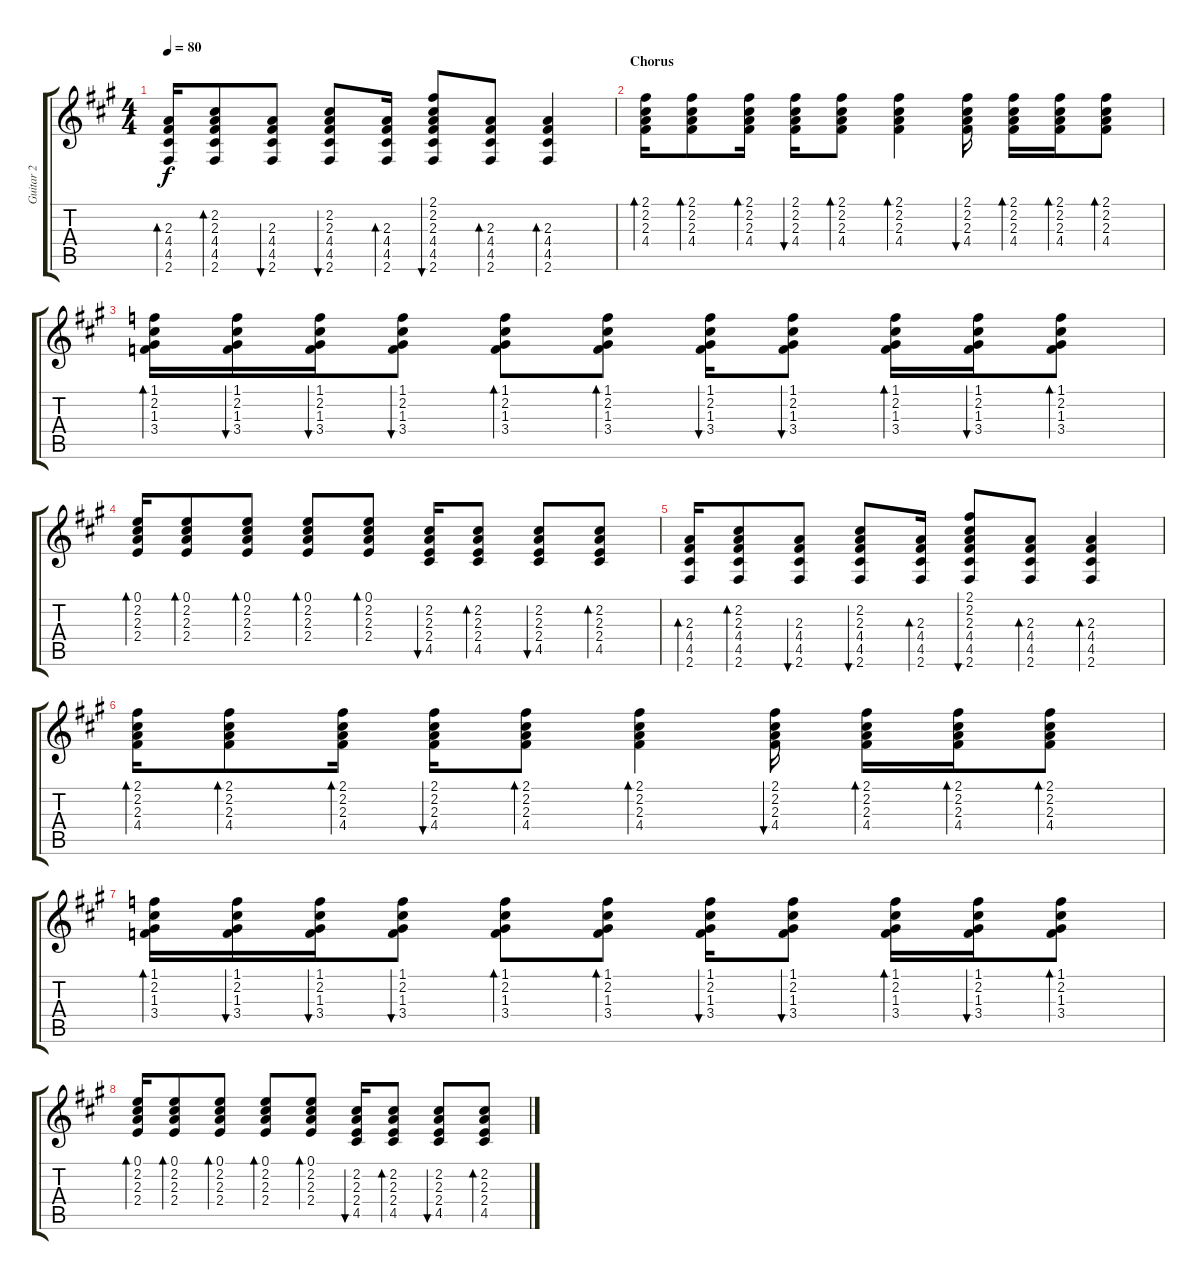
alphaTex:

\track ("Guitar 2" "Guitar 2") {instrument acousticguitarsteel}
\staff {score tabs}
\tuning (E4 B3 G3 D3 A2 E2) {hide}
\ts (4 4)
\tempo 80
\clef g2
\ks a
(2.3 4.4 4.5 2.6).16{bd 60 dy f} (2.2 2.3 4.4 4.5 2.6).8{bd 60} (2.3 4.4 4.5 2.6).8{bu 60} (2.2 2.3 4.4 4.5 2.6).8{bu 60} (2.3 4.4 4.5 2.6).16{bd 60} (2.1 2.2 2.3 4.4 4.5 2.6).8{bu 60} (2.3 4.4 4.5 2.6).8{bd 60} (2.3 4.4 4.5 2.6).4{bd 60} |
\section ("" "Chorus")
(2.1 2.2 2.3 4.4).16{bd 60} (2.1 2.2 2.3 4.4).8{bd 60} (2.1 2.2 2.3 4.4).16{bd 60} (2.1 2.2 2.3 4.4).16{bu 60} (2.1 2.2 2.3 4.4).8{bd 60} (2.1 2.2 2.3 4.4).4{bd 60} (2.1 2.2 2.3 4.4).16{bu 60} (2.1 2.2 2.3 4.4).16{bd 60} (2.1 2.2 2.3 4.4).16{bd 60} (2.1 2.2 2.3 4.4).8{bd 60} |
(1.1 2.2 1.3 3.4).16{bd 60} (1.1 2.2 1.3 3.4).16{bu 60} (1.1 2.2 1.3 3.4).16{bu 60} (1.1 2.2 1.3 3.4).8{bu 60} (1.1 2.2 1.3 3.4).8{bd 60} (1.1 2.2 1.3 3.4).8{bd 60} (1.1 2.2 1.3 3.4).16{bu 60} (1.1 2.2 1.3 3.4).8{bu 60} (1.1 2.2 1.3 3.4).16{bd 60} (1.1 2.2 1.3 3.4).16{bu 60} (1.1 2.2 1.3 3.4).8{bd 60} |
(0.1 2.2 2.3 2.4).16{bd 60} (0.1 2.2 2.3 2.4).8{bd 60} (0.1 2.2 2.3 2.4).8{bd 60} (0.1 2.2 2.3 2.4).8{bd 60} (0.1 2.2 2.3 2.4).8{bd 60} (2.2 2.3 2.4 4.5).16{bu 60} (2.2 2.3 2.4 4.5).8{bd 60} (2.2 2.3 2.4 4.5).8{bu 60} (2.2 2.3 2.4 4.5).8{bd 60} |
(2.3 4.4 4.5 2.6).16{bd 60} (2.2 2.3 4.4 4.5 2.6).8{bd 60} (2.3 4.4 4.5 2.6).8{bu 60} (2.2 2.3 4.4 4.5 2.6).8{bu 60} (2.3 4.4 4.5 2.6).16{bd 60} (2.1 2.2 2.3 4.4 4.5 2.6).8{bu 60} (2.3 4.4 4.5 2.6).8{bd 60} (2.3 4.4 4.5 2.6).4{bd 60} |
(2.1 2.2 2.3 4.4).16{bd 60} (2.1 2.2 2.3 4.4).8{bd 60} (2.1 2.2 2.3 4.4).16{bd 60} (2.1 2.2 2.3 4.4).16{bu 60} (2.1 2.2 2.3 4.4).8{bd 60} (2.1 2.2 2.3 4.4).4{bd 60} (2.1 2.2 2.3 4.4).16{bu 60} (2.1 2.2 2.3 4.4).16{bd 60} (2.1 2.2 2.3 4.4).16{bd 60} (2.1 2.2 2.3 4.4).8{bd 60} |
(1.1 2.2 1.3 3.4).16{bd 60} (1.1 2.2 1.3 3.4).16{bu 60} (1.1 2.2 1.3 3.4).16{bu 60} (1.1 2.2 1.3 3.4).8{bu 60} (1.1 2.2 1.3 3.4).8{bd 60} (1.1 2.2 1.3 3.4).8{bd 60} (1.1 2.2 1.3 3.4).16{bu 60} (1.1 2.2 1.3 3.4).8{bu 60} (1.1 2.2 1.3 3.4).16{bd 60} (1.1 2.2 1.3 3.4).16{bu 60} (1.1 2.2 1.3 3.4).8{bd 60} |
(0.1 2.2 2.3 2.4).16{bd 60} (0.1 2.2 2.3 2.4).8{bd 60} (0.1 2.2 2.3 2.4).8{bd 60} (0.1 2.2 2.3 2.4).8{bd 60} (0.1 2.2 2.3 2.4).8{bd 60} (2.2 2.3 2.4 4.5).16{bu 60} (2.2 2.3 2.4 4.5).8{bd 60} (2.2 2.3 2.4 4.5).8{bu 60} (2.2 2.3 2.4 4.5).8{bd 60}
